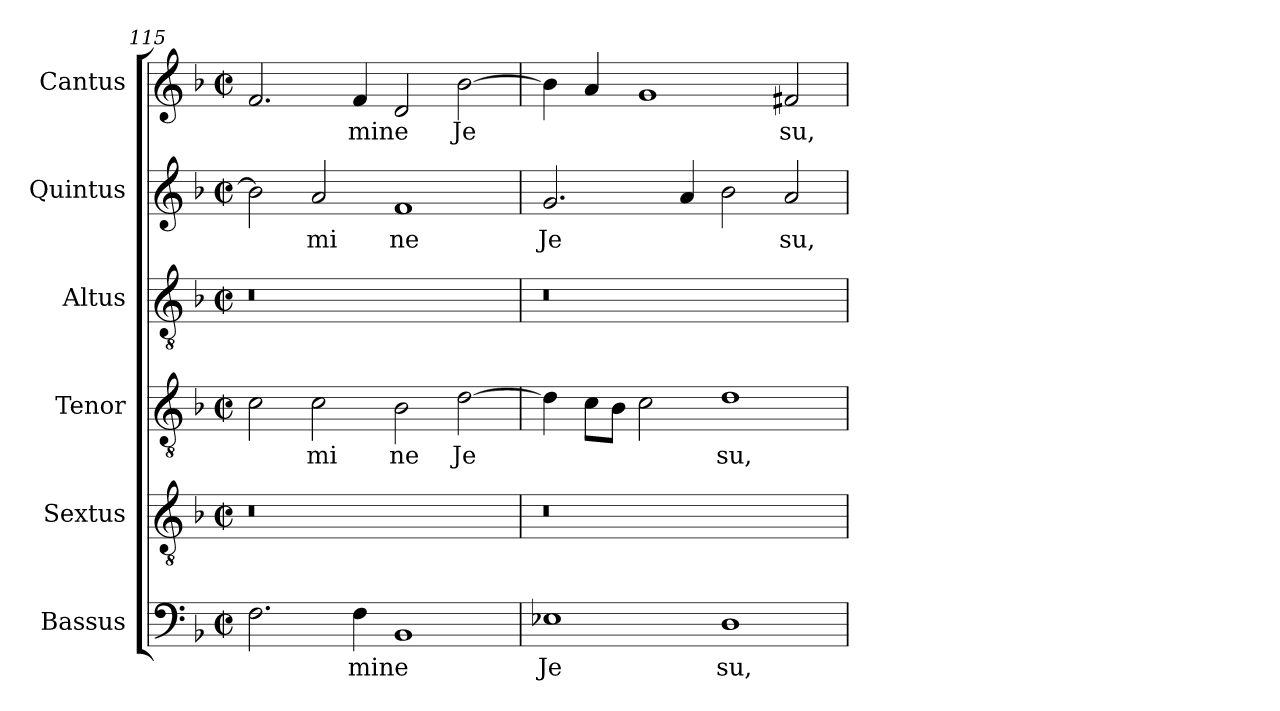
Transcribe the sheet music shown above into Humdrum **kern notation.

**kern	**text	**kern	**kern	**text	**kern	**kern	**text	**kern	**text
*part6	*part6	*part5	*part4	*part4	*part3	*part2	*part2	*part1	*part1
*staff6	*staff6	*staff5	*staff4	*staff4	*staff3	*staff2	*staff2	*staff1	*staff1
*I"Bassus	*	*I"Sextus	*I"Tenor	*	*I"Altus	*I"Quintus	*	*I"Cantus	*
*clefF4	*	*clefGv2	*clefGv2	*	*clefGv2	*clefG2	*	*clefG2	*
*k[b-]	*	*k[b-]	*k[b-]	*	*k[b-]	*k[b-]	*	*k[b-]	*
*F:	*	*F:	*F:	*	*F:	*F:	*	*F:	*
*M2/2	*	*M2/2	*M2/2	*	*M2/2	*M2/2	*	*M2/2	*
*met(c|)	*	*met(c|)	*met(c|)	*	*met(c|)	*met(c|)	*	*met(c|)	*
=115	=115	=115	=115	=115	=115	=115	=115	=115	=115
2.F\	.	0r	2c\	.	0r	2b-\]	.	2.f/	.
!	!	!	!	!LO:LY:b:cj	!	!	!LO:LY:b:cj	!	!
.	.	.	2c\	mi	.	2a/	mi	.	.
!	!LO:LY:b	!	!	!	!	!	!	!	!LO:LY:b:cj
4F\	-mine	.	.	.	.	.	.	4f/	mine
!	!	!	!	!LO:LY:b:cj	!	!	!LO:LY:b:cj	!	!
1BB-	.	.	2B-\	ne	.	1f	ne	2d/	.
!	!	!	!	!LO:LY:b:cj	!	!	!	!	!LO:LY:b:cj
.	.	.	[>2d\	Je	.	.	.	[>2b-\	Je
!!LO:LB:g=z
=116	=116	=116	=116	=116	=116	=116	=116	=116	=116
!	!LO:LY:b:cj	!	!	!	!	!	!LO:LY:b:cj	!	!
1E-X	Je	0r	4d\]	.	0r	2.g/	Je	4b-\]	.
.	.	.	8c\L	.	.	.	.	4a/	.
.	.	.	8B-\J	.	.	.	.	.	.
.	.	.	2c\	.	.	.	.	1g	.
.	.	.	.	.	.	4a/	.	.	.
!	!LO:LY:b:cj	!	!	!LO:LY:b:cj	!	!	!	!	!
1D	su,	.	1d	su,	.	2b-\	.	.	.
!	!	!	!	!	!	!	!LO:LY:b:cj	!	!LO:LY:b:cj
.	.	.	.	.	.	2a/	su,	2f#X/	su,
=	=	=	=	=	=	=	=	=	=
*-	*-	*-	*-	*-	*-	*-	*-	*-	*-
